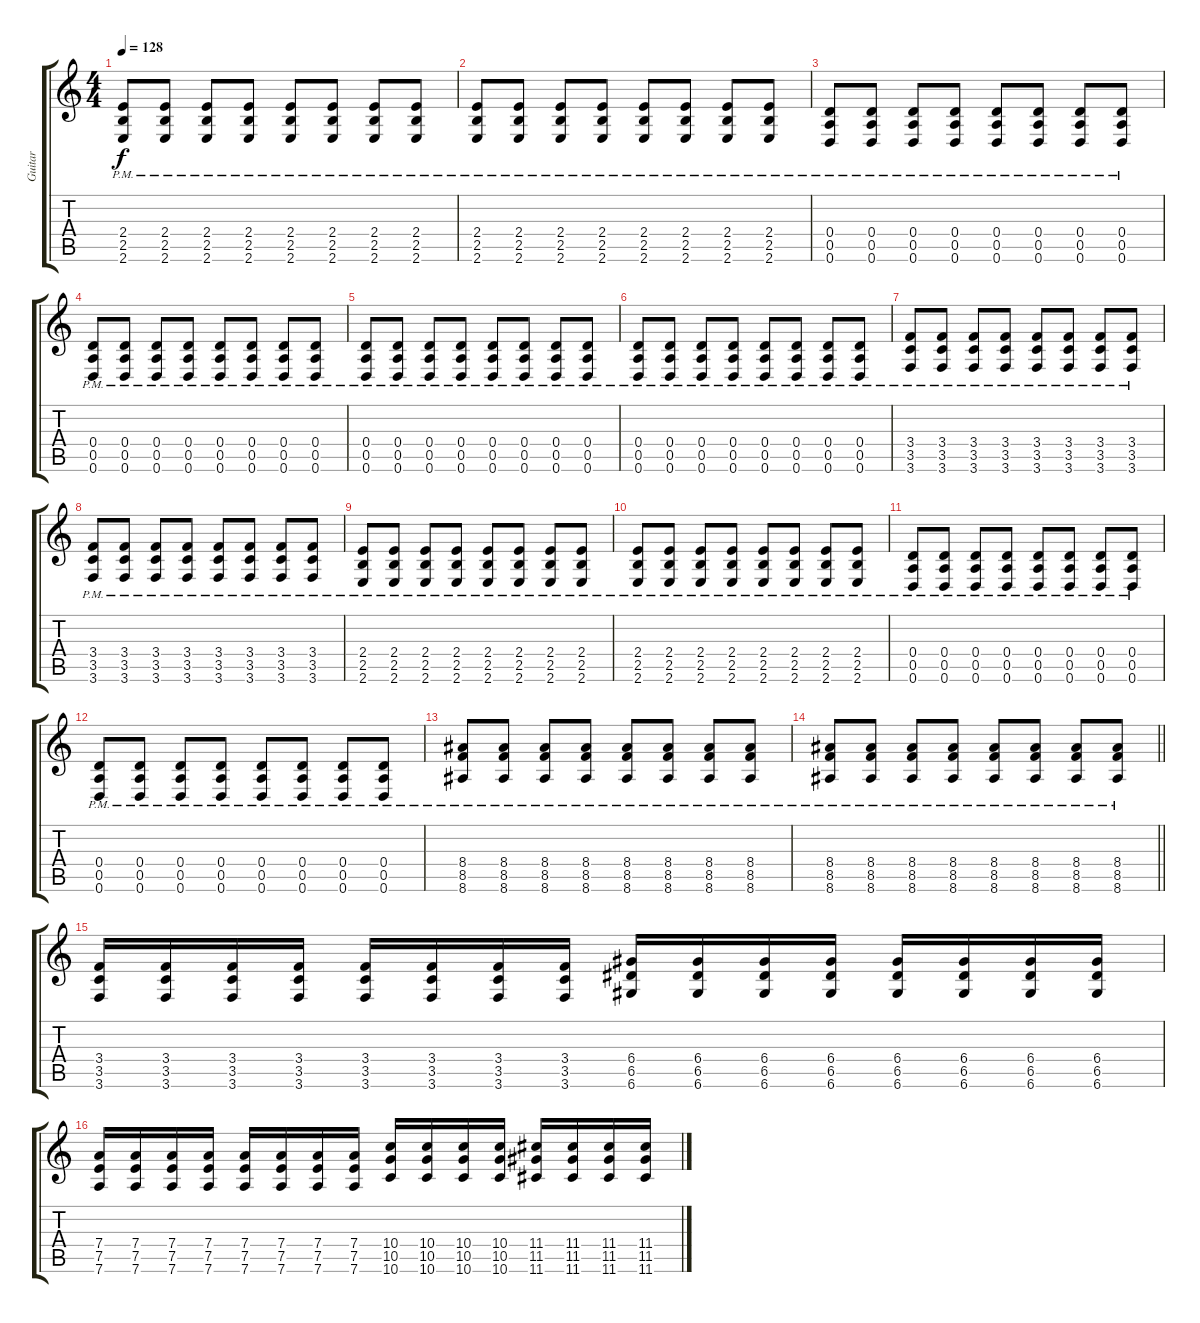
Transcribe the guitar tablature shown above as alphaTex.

\track ("Guitar" "Guitar") {instrument distortionguitar}
\staff {score tabs}
\tuning (E4 B3 G3 D3 A2 D2) {hide}
\ts (4 4)
\tempo 128
\clef g2
\ks c
(2.4{pm} 2.5{pm} 2.6{pm}).8{dy f} (2.4{pm} 2.5{pm} 2.6{pm}).8 (2.4{pm} 2.5{pm} 2.6{pm}).8 (2.4{pm} 2.5{pm} 2.6{pm}).8 (2.4{pm} 2.5{pm} 2.6{pm}).8 (2.4{pm} 2.5{pm} 2.6{pm}).8 (2.4{pm} 2.5{pm} 2.6{pm}).8 (2.4{pm} 2.5{pm} 2.6{pm}).8 |
(2.4{pm} 2.5{pm} 2.6{pm}).8 (2.4{pm} 2.5{pm} 2.6{pm}).8 (2.4{pm} 2.5{pm} 2.6{pm}).8 (2.4{pm} 2.5{pm} 2.6{pm}).8 (2.4{pm} 2.5{pm} 2.6{pm}).8 (2.4{pm} 2.5{pm} 2.6{pm}).8 (2.4{pm} 2.5{pm} 2.6{pm}).8 (2.4{pm} 2.5{pm} 2.6{pm}).8 |
(0.4{pm} 0.5{pm} 0.6{pm}).8 (0.4{pm} 0.5{pm} 0.6{pm}).8 (0.4{pm} 0.5{pm} 0.6{pm}).8 (0.4{pm} 0.5{pm} 0.6{pm}).8 (0.4{pm} 0.5{pm} 0.6{pm}).8 (0.4{pm} 0.5{pm} 0.6{pm}).8 (0.4{pm} 0.5{pm} 0.6{pm}).8 (0.4{pm} 0.5{pm} 0.6{pm}).8 |
(0.4{pm} 0.5{pm} 0.6{pm}).8 (0.4{pm} 0.5{pm} 0.6{pm}).8 (0.4{pm} 0.5{pm} 0.6{pm}).8 (0.4{pm} 0.5{pm} 0.6{pm}).8 (0.4{pm} 0.5{pm} 0.6{pm}).8 (0.4{pm} 0.5{pm} 0.6{pm}).8 (0.4{pm} 0.5{pm} 0.6{pm}).8 (0.4{pm} 0.5{pm} 0.6{pm}).8 |
(0.4{pm} 0.5{pm} 0.6{pm}).8 (0.4{pm} 0.5{pm} 0.6{pm}).8 (0.4{pm} 0.5{pm} 0.6{pm}).8 (0.4{pm} 0.5{pm} 0.6{pm}).8 (0.4{pm} 0.5{pm} 0.6{pm}).8 (0.4{pm} 0.5{pm} 0.6{pm}).8 (0.4{pm} 0.5{pm} 0.6{pm}).8 (0.4{pm} 0.5{pm} 0.6{pm}).8 |
(0.4{pm} 0.5{pm} 0.6{pm}).8 (0.4{pm} 0.5{pm} 0.6{pm}).8 (0.4{pm} 0.5{pm} 0.6{pm}).8 (0.4{pm} 0.5{pm} 0.6{pm}).8 (0.4{pm} 0.5{pm} 0.6{pm}).8 (0.4{pm} 0.5{pm} 0.6{pm}).8 (0.4{pm} 0.5{pm} 0.6{pm}).8 (0.4{pm} 0.5{pm} 0.6{pm}).8 |
(3.4{pm} 3.5{pm} 3.6{pm}).8 (3.4{pm} 3.5{pm} 3.6{pm}).8 (3.4{pm} 3.5{pm} 3.6{pm}).8 (3.4{pm} 3.5{pm} 3.6{pm}).8 (3.4{pm} 3.5{pm} 3.6{pm}).8 (3.4{pm} 3.5{pm} 3.6{pm}).8 (3.4{pm} 3.5{pm} 3.6{pm}).8 (3.4{pm} 3.5{pm} 3.6{pm}).8 |
(3.4{pm} 3.5{pm} 3.6{pm}).8 (3.4{pm} 3.5{pm} 3.6{pm}).8 (3.4{pm} 3.5{pm} 3.6{pm}).8 (3.4{pm} 3.5{pm} 3.6{pm}).8 (3.4{pm} 3.5{pm} 3.6{pm}).8 (3.4{pm} 3.5{pm} 3.6{pm}).8 (3.4{pm} 3.5{pm} 3.6{pm}).8 (3.4{pm} 3.5{pm} 3.6{pm}).8 |
(2.4{pm} 2.5{pm} 2.6{pm}).8 (2.4{pm} 2.5{pm} 2.6{pm}).8 (2.4{pm} 2.5{pm} 2.6{pm}).8 (2.4{pm} 2.5{pm} 2.6{pm}).8 (2.4{pm} 2.5{pm} 2.6{pm}).8 (2.4{pm} 2.5{pm} 2.6{pm}).8 (2.4{pm} 2.5{pm} 2.6{pm}).8 (2.4{pm} 2.5{pm} 2.6{pm}).8 |
(2.4{pm} 2.5{pm} 2.6{pm}).8 (2.4{pm} 2.5{pm} 2.6{pm}).8 (2.4{pm} 2.5{pm} 2.6{pm}).8 (2.4{pm} 2.5{pm} 2.6{pm}).8 (2.4{pm} 2.5{pm} 2.6{pm}).8 (2.4{pm} 2.5{pm} 2.6{pm}).8 (2.4{pm} 2.5{pm} 2.6{pm}).8 (2.4{pm} 2.5{pm} 2.6{pm}).8 |
(0.4{pm} 0.5{pm} 0.6{pm}).8 (0.4{pm} 0.5{pm} 0.6{pm}).8 (0.4{pm} 0.5{pm} 0.6{pm}).8 (0.4{pm} 0.5{pm} 0.6{pm}).8 (0.4{pm} 0.5{pm} 0.6{pm}).8 (0.4{pm} 0.5{pm} 0.6{pm}).8 (0.4{pm} 0.5{pm} 0.6{pm}).8 (0.4{pm} 0.5{pm} 0.6{pm}).8 |
(0.4{pm} 0.5{pm} 0.6{pm}).8 (0.4{pm} 0.5{pm} 0.6{pm}).8 (0.4{pm} 0.5{pm} 0.6{pm}).8 (0.4{pm} 0.5{pm} 0.6{pm}).8 (0.4{pm} 0.5{pm} 0.6{pm}).8 (0.4{pm} 0.5{pm} 0.6{pm}).8 (0.4{pm} 0.5{pm} 0.6{pm}).8 (0.4{pm} 0.5{pm} 0.6{pm}).8 |
(8.4{pm} 8.5{pm} 8.6{pm}).8 (8.4{pm} 8.5{pm} 8.6{pm}).8 (8.4{pm} 8.5{pm} 8.6{pm}).8 (8.4{pm} 8.5{pm} 8.6{pm}).8 (8.4{pm} 8.5{pm} 8.6{pm}).8 (8.4{pm} 8.5{pm} 8.6{pm}).8 (8.4{pm} 8.5{pm} 8.6{pm}).8 (8.4{pm} 8.5{pm} 8.6{pm}).8 |
\barLineRight lightlight
(8.4{pm} 8.5{pm} 8.6{pm}).8 (8.4{pm} 8.5{pm} 8.6{pm}).8 (8.4{pm} 8.5{pm} 8.6{pm}).8 (8.4{pm} 8.5{pm} 8.6{pm}).8 (8.4{pm} 8.5{pm} 8.6{pm}).8 (8.4{pm} 8.5{pm} 8.6{pm}).8 (8.4{pm} 8.5{pm} 8.6{pm}).8 (8.4{pm} 8.5{pm} 8.6{pm}).8 |
(3.4 3.5 3.6).16 (3.4 3.5 3.6).16 (3.4 3.5 3.6).16 (3.4 3.5 3.6).16 (3.4 3.5 3.6).16 (3.4 3.5 3.6).16 (3.4 3.5 3.6).16 (3.4 3.5 3.6).16 (6.4 6.5 6.6).16 (6.4 6.5 6.6).16 (6.4 6.5 6.6).16 (6.4 6.5 6.6).16 (6.4 6.5 6.6).16 (6.4 6.5 6.6).16 (6.4 6.5 6.6).16 (6.4 6.5 6.6).16 |
(7.4 7.5 7.6).16 (7.4 7.5 7.6).16 (7.4 7.5 7.6).16 (7.4 7.5 7.6).16 (7.4 7.5 7.6).16 (7.4 7.5 7.6).16 (7.4 7.5 7.6).16 (7.4 7.5 7.6).16 (10.4 10.5 10.6).16 (10.4 10.5 10.6).16 (10.4 10.5 10.6).16 (10.4 10.5 10.6).16 (11.4 11.5 11.6).16 (11.4 11.5 11.6).16 (11.4 11.5 11.6).16 (11.4 11.5 11.6).16
